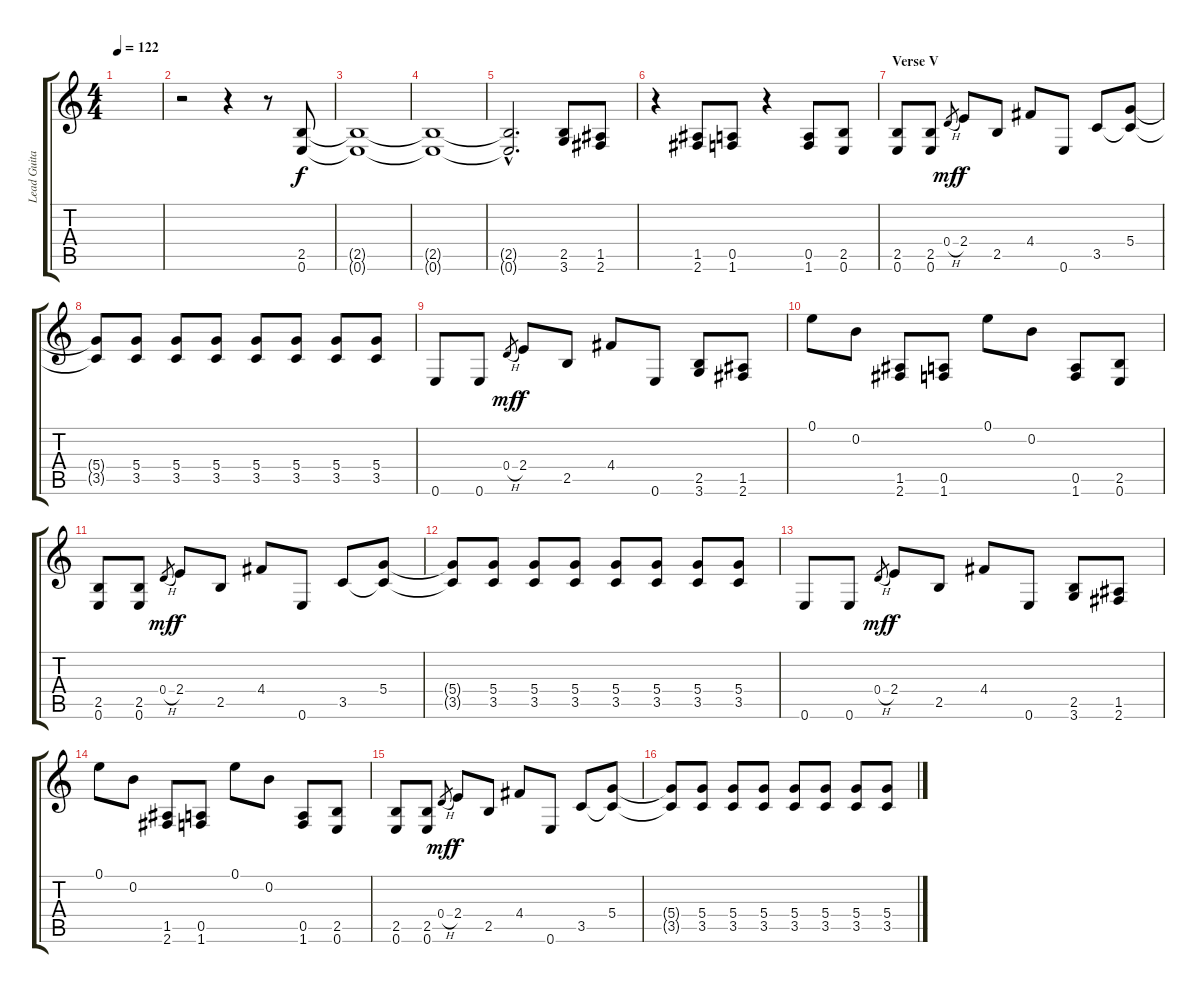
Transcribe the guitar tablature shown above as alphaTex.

\track ("Lead Guitar (Marty Friedman)" "Lead Guita") {instrument distortionguitar}
\staff {score tabs}
\tuning (E4 B3 G3 D3 A2 E2) {hide}
\ts (4 4)
\tempo 122
\clef g2
\ks c
|
r.2 r.4 r.8 (2.5 0.6).8 |
(2.5{t} 0.6{t}).1 |
(2.5{t} 0.6{t}).1 |
(2.5{hac t} 0.6{hac t}).2{d} (2.5 3.6).8 (1.5 2.6).8 |
r.4 (1.5 2.6).8 (0.5 1.6).8 r.4 (0.5 1.6).8 (2.5 0.6).8 |
\section ("" "Verse V")
(2.5 0.6).8 (2.5 0.6).8 0.4{h}.8{gr dy mf} 2.4.8{dy f} 2.5.8 4.4.8 0.6.8 3.5.8 (5.4 3.5{t}).8 |
(5.4{t} 3.5{t}).8 (5.4 3.5).8 (5.4 3.5).8 (5.4 3.5).8 (5.4 3.5).8 (5.4 3.5).8 (5.4 3.5).8 (5.4 3.5).8 |
0.6.8 0.6.8 0.4{h}.8{gr dy mf} 2.4.8{dy f} 2.5.8 4.4.8 0.6.8 (2.5 3.6).8 (1.5 2.6).8 |
0.1.8 0.2.8 (1.5 2.6).8 (0.5 1.6).8 0.1.8 0.2.8 (0.5 1.6).8 (2.5 0.6).8 |
(2.5 0.6).8 (2.5 0.6).8 0.4{h}.8{gr dy mf} 2.4.8{dy f} 2.5.8 4.4.8 0.6.8 3.5.8 (5.4 3.5{t}).8 |
(5.4{t} 3.5{t}).8 (5.4 3.5).8 (5.4 3.5).8 (5.4 3.5).8 (5.4 3.5).8 (5.4 3.5).8 (5.4 3.5).8 (5.4 3.5).8 |
0.6.8 0.6.8 0.4{h}.8{gr dy mf} 2.4.8{dy f} 2.5.8 4.4.8 0.6.8 (2.5 3.6).8 (1.5 2.6).8 |
0.1.8 0.2.8 (1.5 2.6).8 (0.5 1.6).8 0.1.8 0.2.8 (0.5 1.6).8 (2.5 0.6).8 |
(2.5 0.6).8 (2.5 0.6).8 0.4{h}.8{gr dy mf} 2.4.8{dy f} 2.5.8 4.4.8 0.6.8 3.5.8 (5.4 3.5{t}).8 |
(5.4{t} 3.5{t}).8 (5.4 3.5).8 (5.4 3.5).8 (5.4 3.5).8 (5.4 3.5).8 (5.4 3.5).8 (5.4 3.5).8 (5.4 3.5).8
